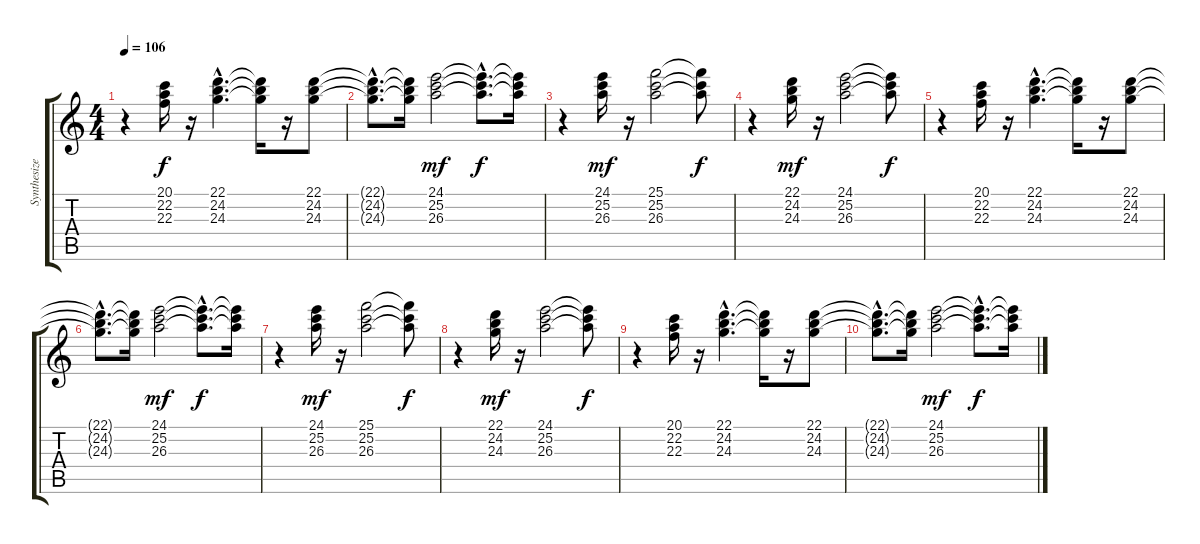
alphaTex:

\track ("Synthesizer I" "Synthesize") {instrument pad3polysynth}
\staff {score tabs}
\tuning (E4 B3 G3 D3 A2 E2) {hide}
\ts (4 4)
\tempo 106
\clef g2
\ks c
r.4{dy f} (20.1 22.2 22.3).16 r.16 (22.1{hac} 24.2{hac} 24.3{hac}).4{d} (22.1{t} 24.2{t} 24.3{t}).16 r.16 (22.1 24.2 24.3).8 |
(22.1{hac t} 24.2{hac t} 24.3{hac t}).8{d} (22.1{t} 24.2{t} 24.3{t}).16 (24.1 25.2 26.3).2{dy mf} (24.1{hac t} 25.2{hac t} 26.3{hac t}).8{d dy f} (24.1{t} 25.2{t} 26.3{t}).16 |
r.4 (24.1 25.2 26.3).16{dy mf} r.16 (25.1 25.2 26.3).2 (25.1{t} 25.2{t} 26.3{t}).8{dy f} |
r.4 (22.1 24.2 24.3).16{dy mf} r.16 (24.1 25.2 26.3).2 (24.1{t} 25.2{t} 26.3{t}).8{dy f} |
r.4{volume 3} (20.1 22.2 22.3).16 r.16 (22.1{hac} 24.2{hac} 24.3{hac}).4{d} (22.1{t} 24.2{t} 24.3{t}).16 r.16 (22.1 24.2 24.3).8 |
(22.1{hac t} 24.2{hac t} 24.3{hac t}).8{d} (22.1{t} 24.2{t} 24.3{t}).16 (24.1 25.2 26.3).2{dy mf} (24.1{hac t} 25.2{hac t} 26.3{hac t}).8{d dy f} (24.1{t} 25.2{t} 26.3{t}).16 |
r.4 (24.1 25.2 26.3).16{dy mf} r.16 (25.1 25.2 26.3).2 (25.1{t} 25.2{t} 26.3{t}).8{dy f} |
r.4{volume 1} (22.1 24.2 24.3).16{dy mf} r.16 (24.1 25.2 26.3).2 (24.1{t} 25.2{t} 26.3{t}).8{dy f} |
r.4{volume 0} (20.1 22.2 22.3).16 r.16 (22.1{hac} 24.2{hac} 24.3{hac}).4{d} (22.1{t} 24.2{t} 24.3{t}).16 r.16 (22.1 24.2 24.3).8 |
(22.1{hac t} 24.2{hac t} 24.3{hac t}).8{d} (22.1{t} 24.2{t} 24.3{t}).16 (24.1 25.2 26.3).2{dy mf} (24.1{hac t} 25.2{hac t} 26.3{hac t}).8{d dy f} (24.1{t} 25.2{t} 26.3{t}).16
